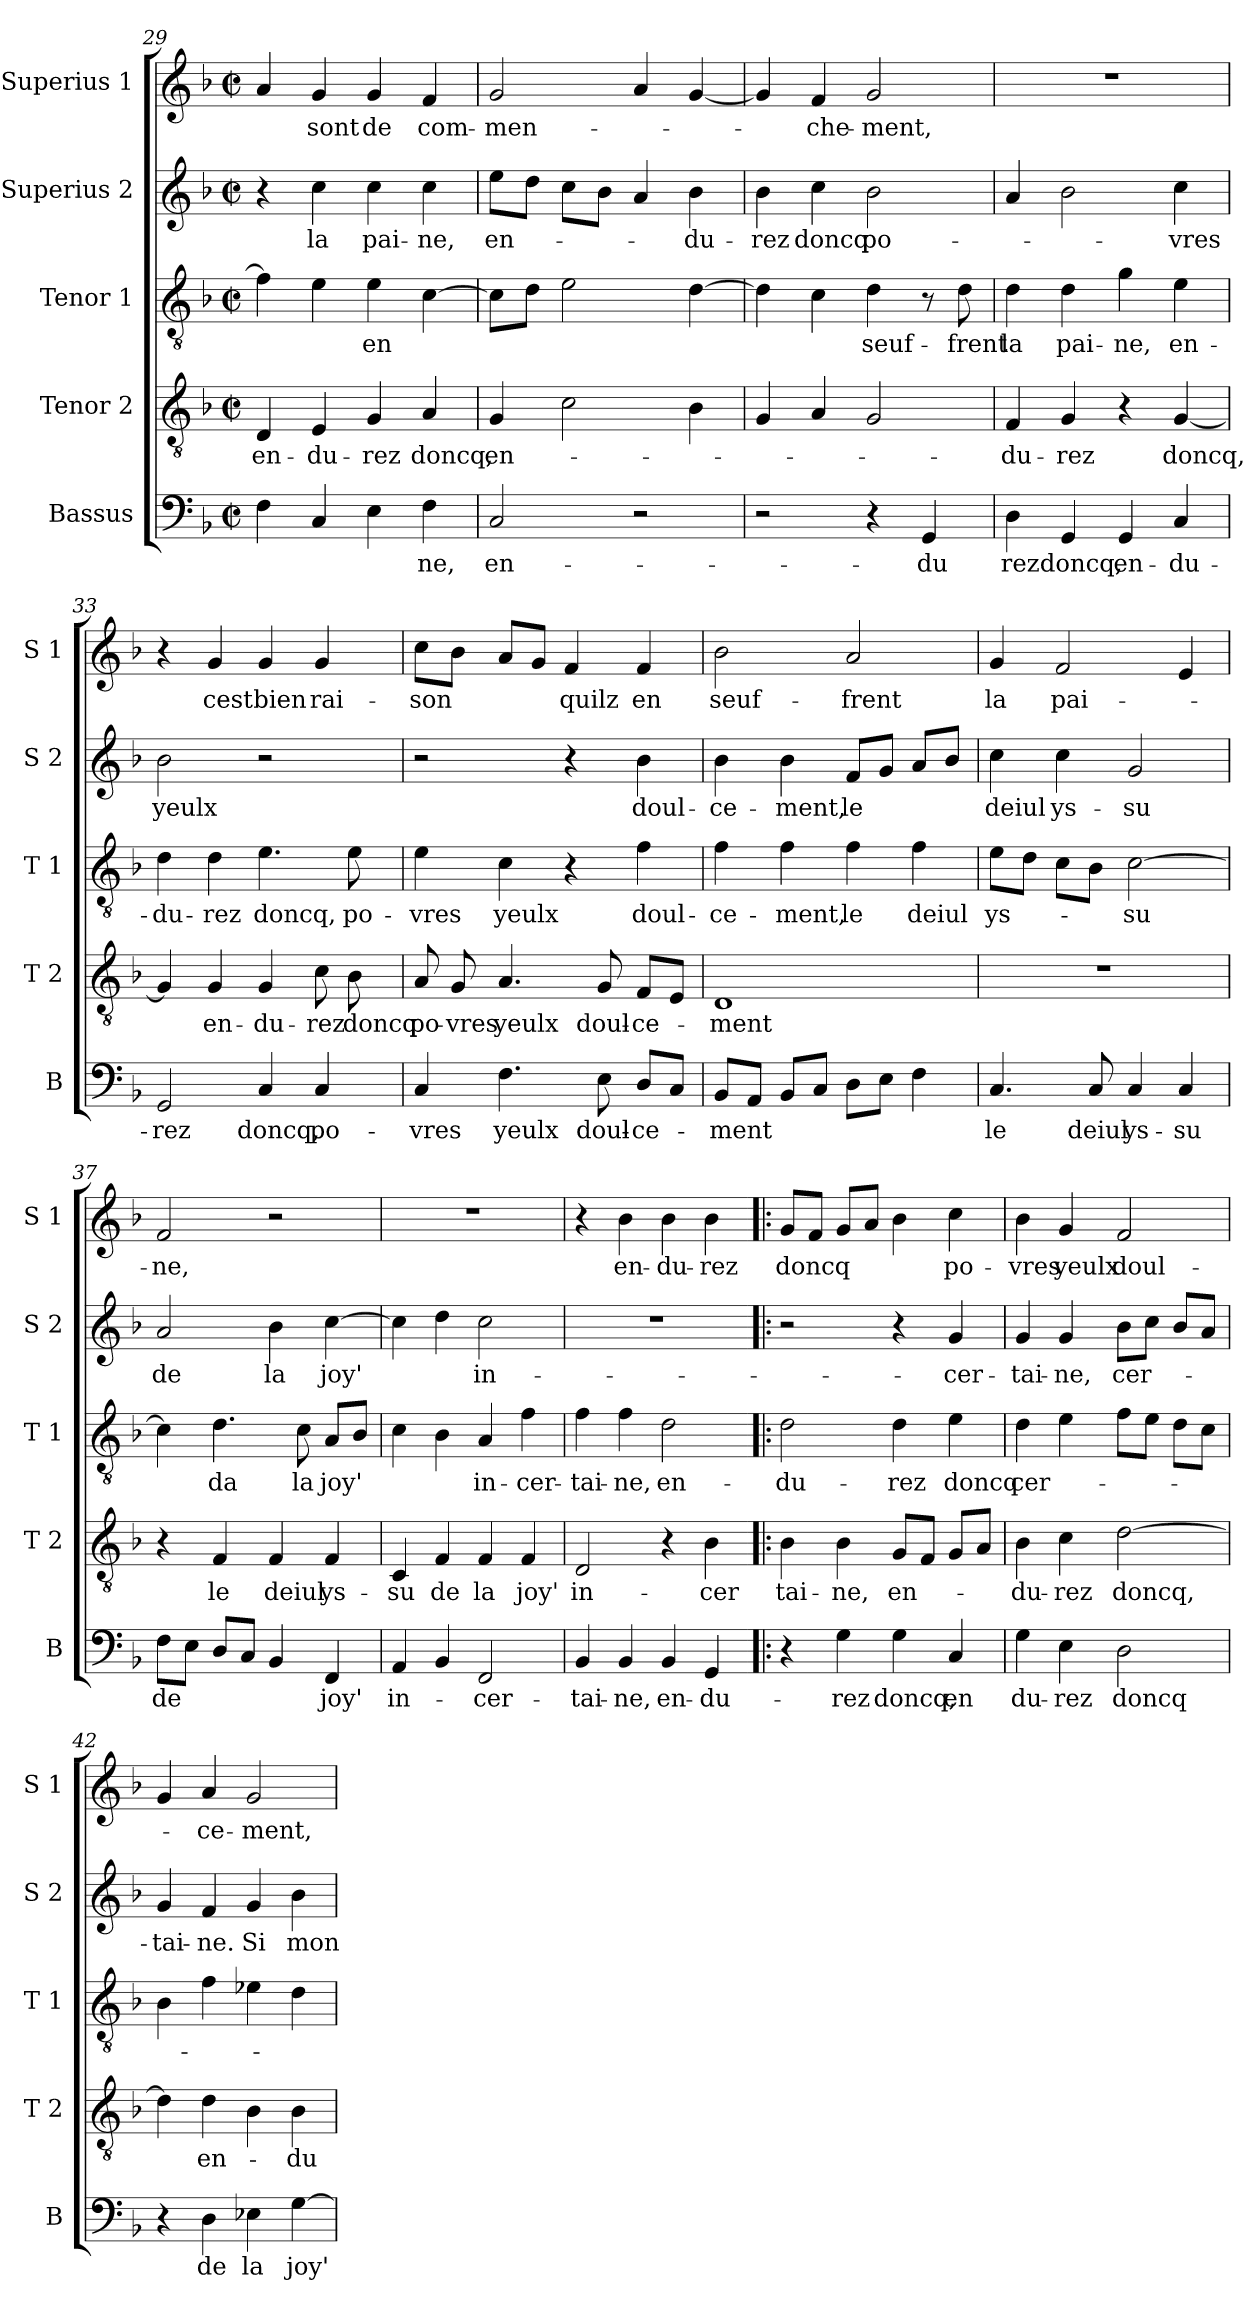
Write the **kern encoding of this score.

**kern	**text	**kern	**text	**kern	**text	**kern	**text	**kern	**text
*part5	*part5	*part4	*part4	*part3	*part3	*part2	*part2	*part1	*part1
*staff5	*staff5	*staff4	*staff4	*staff3	*staff3	*staff2	*staff2	*staff1	*staff1
*I"Bassus	*	*I"Tenor 2	*	*I"Tenor 1	*	*I"Superius 2	*	*I"Superius 1	*
*I'B	*	*I'T 2	*	*I'T 1	*	*I'S 2	*	*I'S 1	*
*clefF4	*	*clefGv2	*	*clefGv2	*	*clefG2	*	*clefG2	*
*k[b-]	*	*k[b-]	*	*k[b-]	*	*k[b-]	*	*k[b-]	*
*F:	*	*F:	*	*F:	*	*F:	*	*F:	*
*M2/2	*	*M2/2	*	*M2/2	*	*M2/2	*	*M2/2	*
*met(c|)	*	*met(c|)	*	*met(c|)	*	*met(c|)	*	*met(c|)	*
=29	=29	=29	=29	=29	=29	=29	=29	=29	=29
4F\	.	4D/	en-	4f\]	.	4r	.	4a/	.
4C/	.	4E/	-du-	4e\	.	4cc\	la	4g/	sont
4E\	.	4G/	-rez	4e\	en	4cc\	pai-	4g/	de
4F\	-ne,	4A/	doncq,	[4c\	.	4cc\	-ne,	4f/	com-
=30	=30	=30	=30	=30	=30	=30	=30	=30	=30
2C/	en-	4G/	en-	8c\L]	.	8ee\L	en-	2g/	-men-
.	.	.	.	8d\J	.	8dd\J	.	.	.
.	.	2c\	.	2e\	.	8cc\L	.	.	.
.	.	.	.	.	.	8b-\J	.	.	.
2r	.	.	.	.	.	4a/	.	4a/	.
.	.	4B-\	.	[4d\	.	4b-\	-du-	[4g/	.
!!LO:LB:g=z
=31	=31	=31	=31	=31	=31	=31	=31	=31	=31
2r	.	4G/	.	4d\]	.	4b-\	-rez	4g/]	.
.	.	4A/	.	4c\	.	4cc\	doncq	4f/	-che-
4r	.	2G/	.	4d\	seuf-	2b-\	po-	2g/	-ment,
4GG/	-du	.	.	8r	.	.	.	.	.
.	.	.	.	8d\	-frent	.	.	.	.
=32	=32	=32	=32	=32	=32	=32	=32	=32	=32
4D\	rez	4F/	-du-	4d\	la	4a/	.	1r	.
4GG/	doncq,	4G/	-rez	4d\	pai-	2b-\	.	.	.
4GG/	en-	4r	.	4g\	-ne,	.	.	.	.
4C/	-du-	[4G/	doncq,	4e\	en-	4cc\	-vres	.	.
=33	=33	=33	=33	=33	=33	=33	=33	=33	=33
2GG/	-rez	4G/]	.	4d\	-du-	2b-\	yeulx	4r	.
.	.	4G/	en-	4d\	-rez	.	.	4g/	cest
4C/	doncq,	4G/	-du-	4.e\	doncq,	2r	.	4g/	bien
4C/	po-	8c\	-rez	.	.	.	.	4g/	rai-
.	.	8B-\	doncq	8e\	po-	.	.	.	.
=34	=34	=34	=34	=34	=34	=34	=34	=34	=34
4C/	-vres	8A/	po-	4e\	-vres	2r	.	8cc\L	-son
.	.	8G/	-vres	.	.	.	.	8b-\J	.
4.F\	yeulx	4.A/	yeulx	4c\	yeulx	.	.	8a/L	.
.	.	.	.	.	.	.	.	8g/J	.
.	.	.	.	4r	.	4r	.	4f/	quilz
8E\	doul-	8G/	doul-	.	.	.	.	.	.
8D/L	-ce-	8F/L	-ce-	4f\	doul-	4b-\	doul-	4f/	en
8C/J	.	8E/J	.	.	.	.	.	.	.
=35	=35	=35	=35	=35	=35	=35	=35	=35	=35
8BB-/L	-ment	1D	-ment	4f\	-ce-	4b-\	-ce-	2b-\	seuf-
8AA/J	.	.	.	.	.	.	.	.	.
8BB-/L	.	.	.	4f\	-ment,	4b-\	-ment,	.	.
8C/J	.	.	.	.	.	.	.	.	.
8D\L	.	.	.	4f\	le	8f/L	le	2a/	-frent
8E\J	.	.	.	.	.	8g/J	.	.	.
4F\	.	.	.	4f\	deiul	8a/L	.	.	.
.	.	.	.	.	.	8b-/J	.	.	.
!!LO:LB:g=z
=36	=36	=36	=36	=36	=36	=36	=36	=36	=36
4.C/	le	1r	.	8e\L	ys-	4cc\	deiul	4g/	la
.	.	.	.	8d\J	.	.	.	.	.
.	.	.	.	8c\L	.	4cc\	ys-	2f/	pai-
8C/	deiul	.	.	8B-\J	.	.	.	.	.
4C/	ys-	.	.	[2c\	-su	2g/	-su	.	.
4C/	-su	.	.	.	.	.	.	4e/	.
=37	=37	=37	=37	=37	=37	=37	=37	=37	=37
8F\L	de	4r	.	4c\]	.	2a/	de	2f/	-ne,
8E\J	.	.	.	.	.	.	.	.	.
8D/L	.	4F/	le	4.d\	da	.	.	.	.
8C/J	.	.	.	.	.	.	.	.	.
4BB-/	.	4F/	deiul	.	.	4b-\	la	2r	.
.	.	.	.	8c\	la	.	.	.	.
4FF/	joy'	4F/	ys-	8A/L	joy'	[4cc\	joy'	.	.
.	.	.	.	8B-/J	.	.	.	.	.
=38	=38	=38	=38	=38	=38	=38	=38	=38	=38
4AA/	in-	4C/	-su	4c\	.	4cc\]	.	1r	.
4BB-/	.	4F/	de	4B-\	.	4dd\	.	.	.
2FF/	-cer-	4F/	la	4A/	in-	2cc\	in-	.	.
.	.	4F/	joy'	4f\	-cer-	.	.	.	.
=39	=39	=39	=39	=39	=39	=39	=39	=39	=39
4BB-/	-tai-	2D/	in-	4f\	-tai-	1r	.	4r	.
4BB-/	-ne,	.	.	4f\	-ne,	.	.	4b-\	en-
4BB-/	en-	4r	.	2d\	en-	.	.	4b-\	-du-
4GG/	-du-	4B-\	-cer	.	.	.	.	4b-\	-rez
=40!|:	=40!|:	=40!|:	=40!|:	=40!|:	=40!|:	=40!|:	=40!|:	=40!|:	=40!|:
4r	.	4B-\	tai-	2d\	-du-	2r	.	8g/L	doncq
.	.	.	.	.	.	.	.	8f/J	.
4G\	-rez	4B-\	-ne,	.	.	.	.	8g/L	.
.	.	.	.	.	.	.	.	8a/J	.
4G\	doncq,	8G/L	en-	4d\	-rez	4r	.	4b-\	.
.	.	8F/J	.	.	.	.	.	.	.
4C/	en	8G/L	.	4e\	doncq	4g/	-cer-	4cc\	po-
.	.	8A/J	.	.	.	.	.	.	.
!!LO:PB:g=z
=41	=41	=41	=41	=41	=41	=41	=41	=41	=41
4G\	du-	4B-\	-du-	4d\	cer-	4g/	-tai-	4b-\	-vres
4E\	-rez	4c\	-rez	4e\	.	4g/	-ne,	4g/	yeulx
2D\	doncq	[2d\	doncq,	8f\L	.	8b-\L	cer-	2f/	doul-
.	.	.	.	8e\J	.	8cc\J	.	.	.
.	.	.	.	8d\L	.	8b-/L	.	.	.
.	.	.	.	8c\J	.	8a/J	.	.	.
=42	=42	=42	=42	=42	=42	=42	=42	=42	=42
4r	.	4d\]	.	4B-\	.	4g/	-tai-	4g/	.
4D\	de	4d\	en-	4f\	.	4f/	-ne.	4a/	-ce-
4E-X\	la	4B-\	.	4e-X\	.	4g/	Si	2g/	-ment,
[4G\	joy'	4B-\	-du-	4d\	.	4b-\	mon	.	.
=	=	=	=	=	=	=	=	=	=
*-	*-	*-	*-	*-	*-	*-	*-	*-	*-
